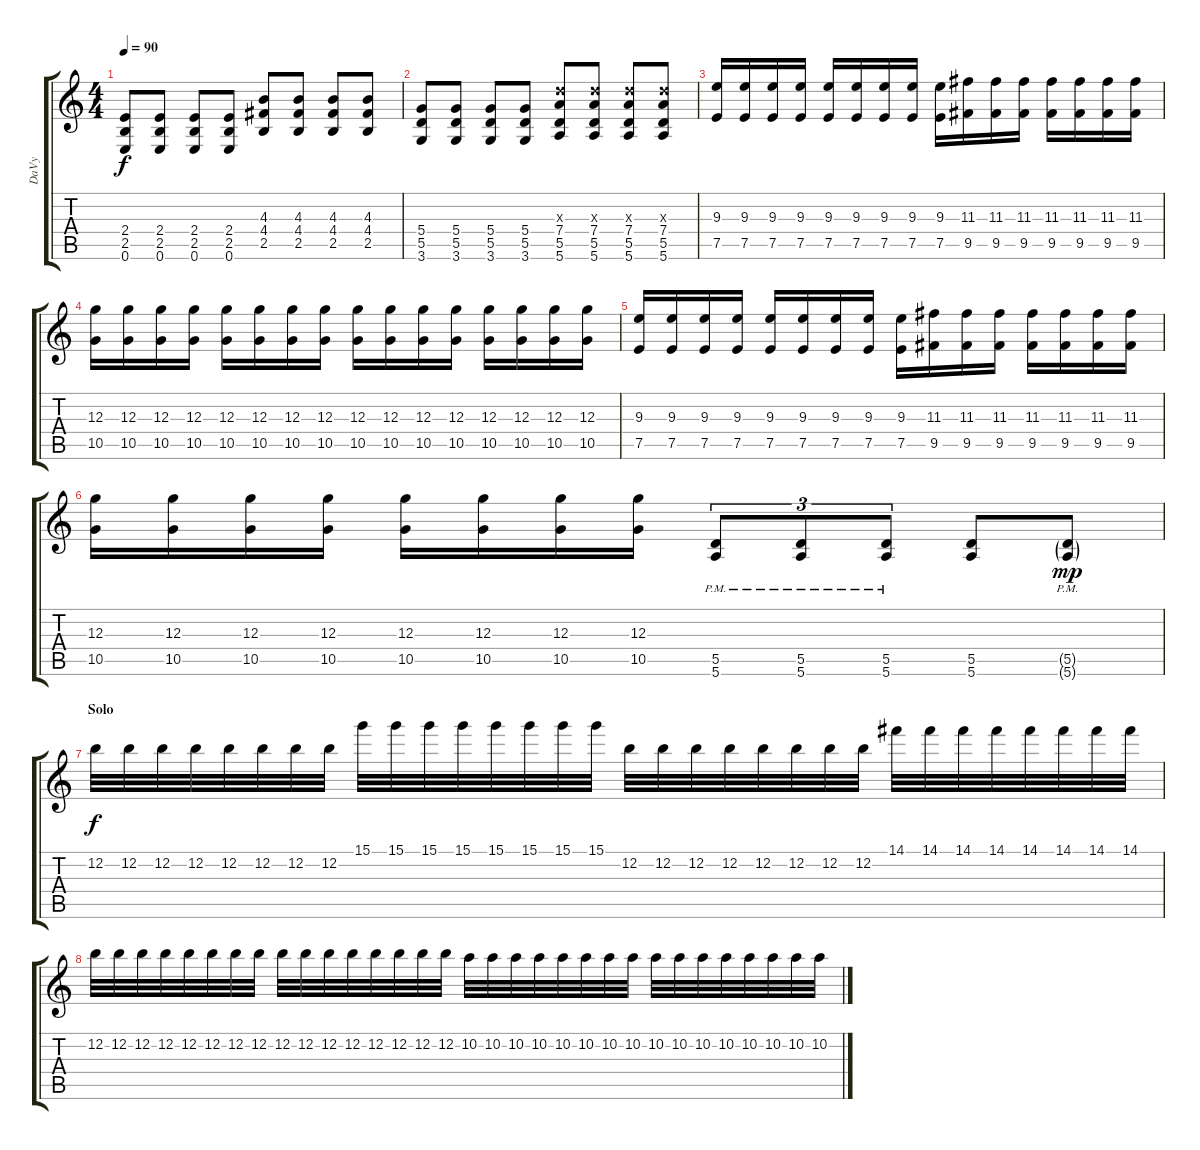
\track ("DaVy" "DaVy") {instrument distortionguitar}
\staff {score tabs}
\tuning (E4 B3 G3 D3 A2 E2) {hide}
\ts (4 4)
\tempo 90
\clef g2
\ks c
(2.4 2.5 0.6).8{dy f volume 13 balance 12 instrument distortionguitar} (2.4 2.5 0.6).8 (2.4 2.5 0.6).8 (2.4 2.5 0.6).8 (4.3 4.4 2.5).8 (4.3 4.4 2.5).8 (4.3 4.4 2.5).8 (4.3 4.4 2.5).8 |
(5.4 5.5 3.6).8 (5.4 5.5 3.6).8 (5.4 5.5 3.6).8 (5.4 5.5 3.6).8 (7.3{x} 7.4 5.5 5.6).8 (7.3{x} 7.4 5.5 5.6).8 (7.3{x} 7.4 5.5 5.6).8 (7.3{x} 7.4 5.5 5.6).8 |
(9.3 7.5).16{instrument distortionguitar} (9.3 7.5).16 (9.3 7.5).16 (9.3 7.5).16 (9.3 7.5).16 (9.3 7.5).16 (9.3 7.5).16 (9.3 7.5).16 (9.3 7.5).16 (11.3 9.5).16 (11.3 9.5).16 (11.3 9.5).16 (11.3 9.5).16 (11.3 9.5).16 (11.3 9.5).16 (11.3 9.5).16 |
(12.3 10.5).16 (12.3 10.5).16 (12.3 10.5).16 (12.3 10.5).16 (12.3 10.5).16 (12.3 10.5).16 (12.3 10.5).16 (12.3 10.5).16 (12.3 10.5).16 (12.3 10.5).16 (12.3 10.5).16 (12.3 10.5).16 (12.3 10.5).16 (12.3 10.5).16 (12.3 10.5).16 (12.3 10.5).16 |
(9.3 7.5).16{instrument distortionguitar} (9.3 7.5).16 (9.3 7.5).16 (9.3 7.5).16 (9.3 7.5).16 (9.3 7.5).16 (9.3 7.5).16 (9.3 7.5).16 (9.3 7.5).16 (11.3 9.5).16 (11.3 9.5).16 (11.3 9.5).16 (11.3 9.5).16 (11.3 9.5).16 (11.3 9.5).16 (11.3 9.5).16 |
(12.3 10.5).16 (12.3 10.5).16 (12.3 10.5).16 (12.3 10.5).16 (12.3 10.5).16 (12.3 10.5).16 (12.3 10.5).16 (12.3 10.5).16 (5.5{pm} 5.6{pm}).8{tu (3 2)} (5.5{pm} 5.6{pm}).8{tu (3 2)} (5.5{pm} 5.6{pm}).8{tu (3 2)} (5.5 5.6).8 (5.5{g pm} 5.6{g pm}).8{dy mp} |
\section ("" "Solo")
12.2.32{dy f} 12.2.32 12.2.32 12.2.32 12.2.32 12.2.32 12.2.32 12.2.32 15.1.32 15.1.32 15.1.32 15.1.32 15.1.32 15.1.32 15.1.32 15.1.32 12.2.32 12.2.32 12.2.32 12.2.32 12.2.32 12.2.32 12.2.32 12.2.32 14.1.32 14.1.32 14.1.32 14.1.32 14.1.32 14.1.32 14.1.32 14.1.32 |
12.2.32 12.2.32 12.2.32 12.2.32 12.2.32 12.2.32 12.2.32 12.2.32 12.2.32 12.2.32 12.2.32 12.2.32 12.2.32 12.2.32 12.2.32 12.2.32 10.2.32 10.2.32 10.2.32 10.2.32 10.2.32 10.2.32 10.2.32 10.2.32 10.2.32 10.2.32 10.2.32 10.2.32 10.2.32 10.2.32 10.2.32 10.2.32
